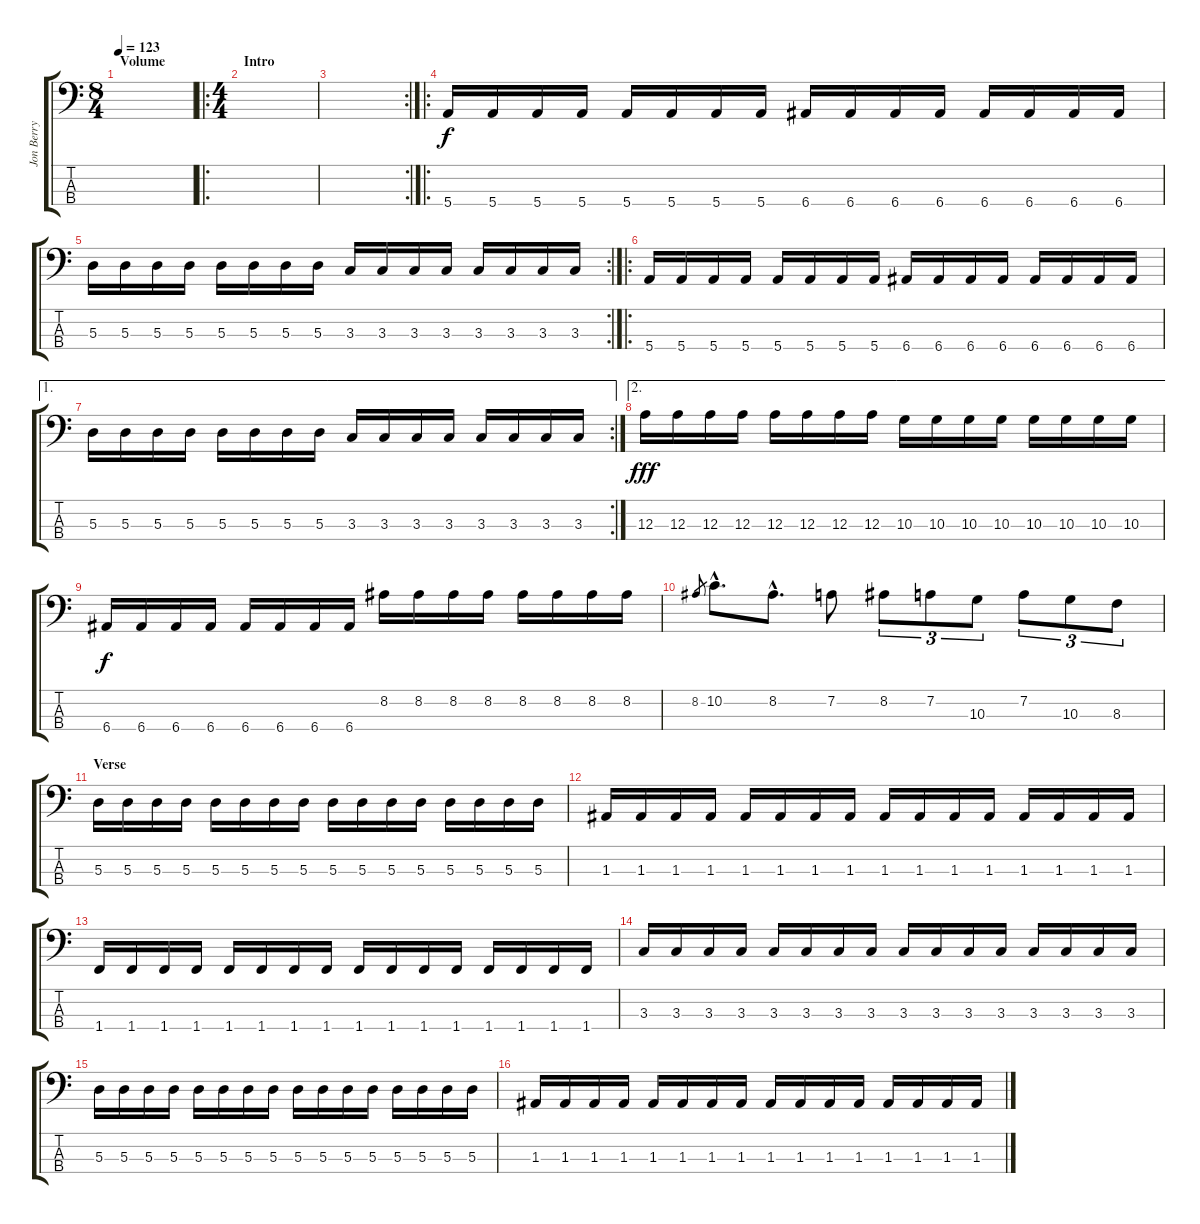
\track ("Jon Berry Bass" "Jon Berry ") {instrument electricbasspick}
\staff {score tabs}
\tuning (G2 D2 A1 E1) {hide}
\ts (8 4)
\section ("" "Volume")
\tempo 123
\clef f4
\ks c
|
\ro
\ts (4 4)
\section ("" "Intro")
|
\rc 2
|
\ro
5.4.16 5.4.16 5.4.16 5.4.16 5.4.16 5.4.16 5.4.16 5.4.16 6.4.16 6.4.16 6.4.16 6.4.16 6.4.16 6.4.16 6.4.16 6.4.16 |
\rc 2
5.3.16 5.3.16 5.3.16 5.3.16 5.3.16 5.3.16 5.3.16 5.3.16 3.3.16 3.3.16 3.3.16 3.3.16 3.3.16 3.3.16 3.3.16 3.3.16 |
\ro
5.4.16 5.4.16 5.4.16 5.4.16 5.4.16 5.4.16 5.4.16 5.4.16 6.4.16 6.4.16 6.4.16 6.4.16 6.4.16 6.4.16 6.4.16 6.4.16 |
\ae 1
\rc 2
5.3.16 5.3.16 5.3.16 5.3.16 5.3.16 5.3.16 5.3.16 5.3.16 3.3.16 3.3.16 3.3.16 3.3.16 3.3.16 3.3.16 3.3.16 3.3.16 |
\ae 2
12.3.16{dy fff} 12.3.16 12.3.16 12.3.16 12.3.16 12.3.16 12.3.16 12.3.16 10.3.16 10.3.16 10.3.16 10.3.16 10.3.16 10.3.16 10.3.16 10.3.16 |
6.4.16{dy f} 6.4.16 6.4.16 6.4.16 6.4.16 6.4.16 6.4.16 6.4.16 8.2.16 8.2.16 8.2.16 8.2.16 8.2.16 8.2.16 8.2.16 8.2.16 |
8.2.8{gr} 10.2{hac}.8{d} 8.2{hac}.8{d} 7.2.8 8.2.8{tu (3 2)} 7.2.8{tu (3 2)} 10.3.8{tu (3 2)} 7.2.8{tu (3 2)} 10.3.8{tu (3 2)} 8.3.8{tu (3 2)} |
\section ("" "Verse")
5.3.16 5.3.16 5.3.16 5.3.16 5.3.16 5.3.16 5.3.16 5.3.16 5.3.16 5.3.16 5.3.16 5.3.16 5.3.16 5.3.16 5.3.16 5.3.16 |
1.3.16 1.3.16 1.3.16 1.3.16 1.3.16 1.3.16 1.3.16 1.3.16 1.3.16 1.3.16 1.3.16 1.3.16 1.3.16 1.3.16 1.3.16 1.3.16 |
1.4.16 1.4.16 1.4.16 1.4.16 1.4.16 1.4.16 1.4.16 1.4.16 1.4.16 1.4.16 1.4.16 1.4.16 1.4.16 1.4.16 1.4.16 1.4.16 |
3.3.16 3.3.16 3.3.16 3.3.16 3.3.16 3.3.16 3.3.16 3.3.16 3.3.16 3.3.16 3.3.16 3.3.16 3.3.16 3.3.16 3.3.16 3.3.16 |
5.3.16 5.3.16 5.3.16 5.3.16 5.3.16 5.3.16 5.3.16 5.3.16 5.3.16 5.3.16 5.3.16 5.3.16 5.3.16 5.3.16 5.3.16 5.3.16 |
1.3.16 1.3.16 1.3.16 1.3.16 1.3.16 1.3.16 1.3.16 1.3.16 1.3.16 1.3.16 1.3.16 1.3.16 1.3.16 1.3.16 1.3.16 1.3.16
